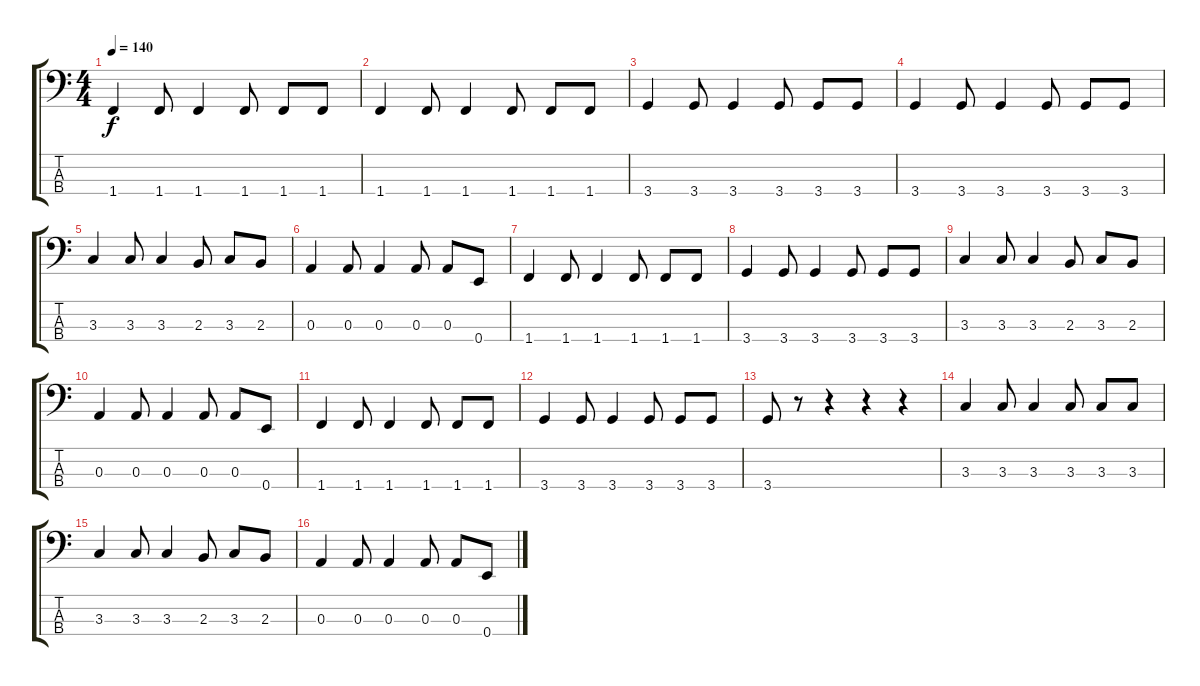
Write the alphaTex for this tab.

\track "" {instrument electricbassfinger}
\staff {score tabs}
\tuning (G2 D2 A1 E1) {hide}
\ts (4 4)
\tempo 140
\clef f4
\ks c
1.4.4{dy f} 1.4.8 1.4.4 1.4.8 1.4.8 1.4.8 |
1.4.4 1.4.8 1.4.4 1.4.8 1.4.8 1.4.8 |
3.4.4 3.4.8 3.4.4 3.4.8 3.4.8 3.4.8 |
3.4.4 3.4.8 3.4.4 3.4.8 3.4.8 3.4.8 |
3.3.4 3.3.8 3.3.4 2.3.8 3.3.8 2.3.8 |
0.3.4 0.3.8 0.3.4 0.3.8 0.3.8 0.4.8 |
1.4.4 1.4.8 1.4.4 1.4.8 1.4.8 1.4.8 |
3.4.4 3.4.8 3.4.4 3.4.8 3.4.8 3.4.8 |
3.3.4 3.3.8 3.3.4 2.3.8 3.3.8 2.3.8 |
0.3.4 0.3.8 0.3.4 0.3.8 0.3.8 0.4.8 |
1.4.4 1.4.8 1.4.4 1.4.8 1.4.8 1.4.8 |
3.4.4 3.4.8 3.4.4 3.4.8 3.4.8 3.4.8 |
3.4.8 r.8 r.4 r.4 r.4 |
3.3.4 3.3.8 3.3.4 3.3.8 3.3.8 3.3.8 |
3.3.4 3.3.8 3.3.4 2.3.8 3.3.8 2.3.8 |
0.3.4 0.3.8 0.3.4 0.3.8 0.3.8 0.4.8
